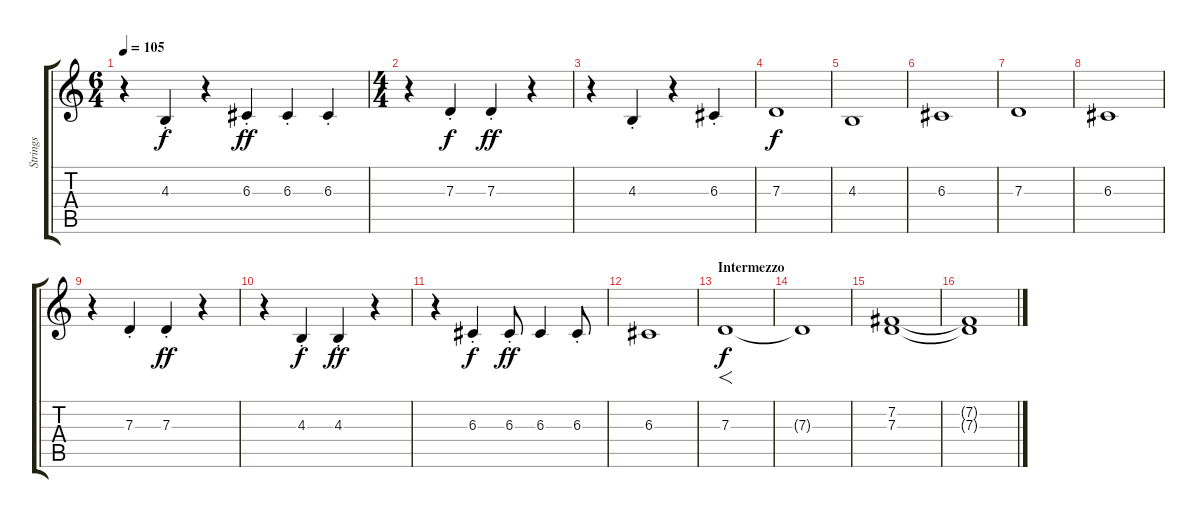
\track ("Strings" "Strings") {instrument stringensemble1}
\staff {score tabs}
\tuning (E4 B3 G3 D3 A2 E2) {hide}
\ts (6 4)
\tempo 105
\clef g2
\ks c
r.4{dy ff} 4.3{st}.4{dy f} r.4 6.3{st}.4{dy ff} 6.3{st}.4 6.3{st}.4 |
\ts (4 4)
r.4{instrument stringensemble1} 7.3{st}.4{dy f} 7.3{st}.4{dy ff} r.4 |
r.4 4.3{st}.4 r.4 6.3{st}.4 |
7.3.1{dy f} |
4.3.1 |
6.3.1 |
7.3.1 |
6.3.1 |
r.4{instrument stringensemble1} 7.3{st}.4 7.3{st}.4{dy ff} r.4 |
r.4{instrument stringensemble1} 4.3{st}.4{dy f} 4.3{st}.4{dy ff} r.4 |
r.4{instrument stringensemble1} 6.3{st}.4{dy f} 6.3{st}.8{dy ff} 6.3.4 6.3{st}.8 |
6.3.1 |
\section ("" "Intermezzo")
7.3.1{f dy f} |
7.3{t}.1 |
(7.2 7.3).1 |
(7.2{t} 7.3{t}).1
